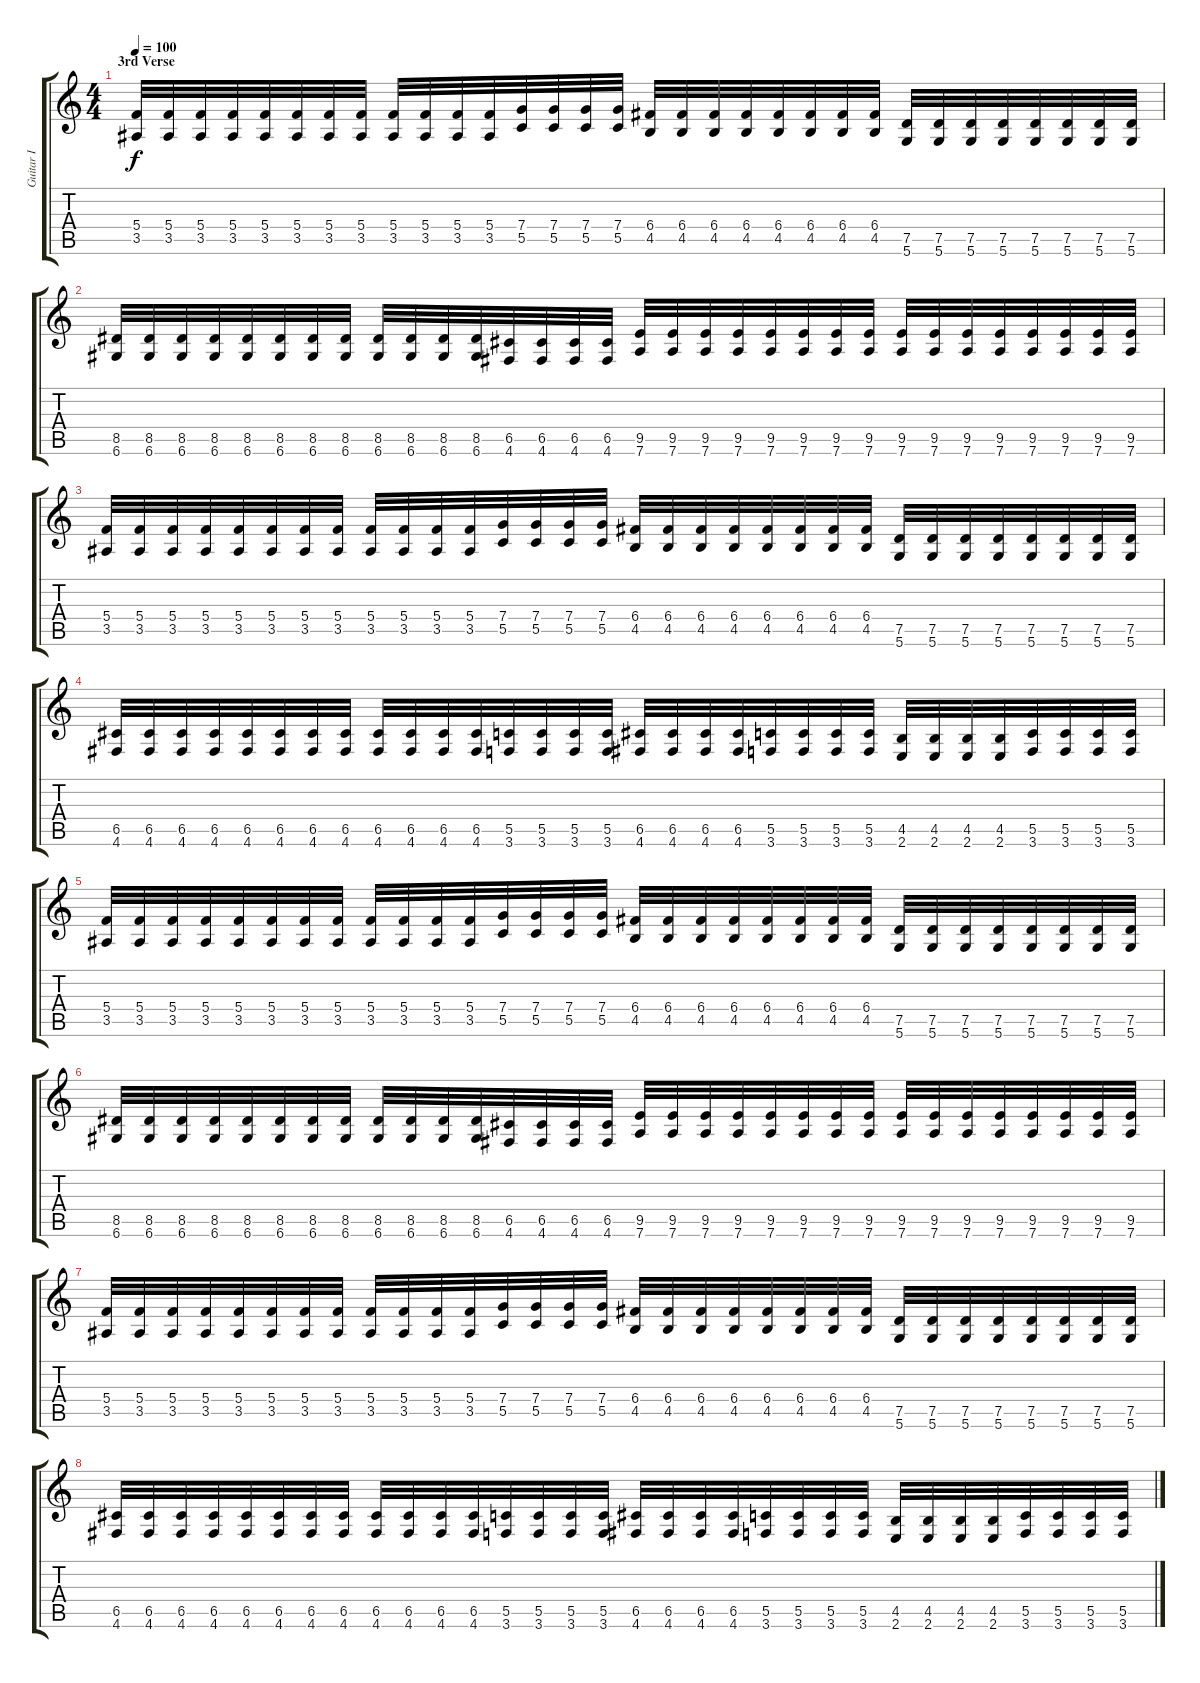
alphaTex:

\track ("Guitar I" "Guitar I") {instrument distortionguitar}
\staff {score tabs}
\tuning (D4 A3 F3 C3 G2 D2) {hide}
\ts (4 4)
\section ("" "3rd Verse")
\tempo 100
\clef g2
\ks c
(5.4 3.5).32{dy f} (5.4 3.5).32 (5.4 3.5).32 (5.4 3.5).32 (5.4 3.5).32 (5.4 3.5).32 (5.4 3.5).32 (5.4 3.5).32 (5.4 3.5).32 (5.4 3.5).32 (5.4 3.5).32 (5.4 3.5).32 (7.4 5.5).32 (7.4 5.5).32 (7.4 5.5).32 (7.4 5.5).32 (6.4 4.5).32 (6.4 4.5).32 (6.4 4.5).32 (6.4 4.5).32 (6.4 4.5).32 (6.4 4.5).32 (6.4 4.5).32 (6.4 4.5).32 (7.5 5.6).32 (7.5 5.6).32 (7.5 5.6).32 (7.5 5.6).32 (7.5 5.6).32 (7.5 5.6).32 (7.5 5.6).32 (7.5 5.6).32 |
(8.5 6.6).32 (8.5 6.6).32 (8.5 6.6).32 (8.5 6.6).32 (8.5 6.6).32 (8.5 6.6).32 (8.5 6.6).32 (8.5 6.6).32 (8.5 6.6).32 (8.5 6.6).32 (8.5 6.6).32 (8.5 6.6).32 (6.5 4.6).32 (6.5 4.6).32 (6.5 4.6).32 (6.5 4.6).32 (9.5 7.6).32 (9.5 7.6).32 (9.5 7.6).32 (9.5 7.6).32 (9.5 7.6).32 (9.5 7.6).32 (9.5 7.6).32 (9.5 7.6).32 (9.5 7.6).32 (9.5 7.6).32 (9.5 7.6).32 (9.5 7.6).32 (9.5 7.6).32 (9.5 7.6).32 (9.5 7.6).32 (9.5 7.6).32 |
(5.4 3.5).32 (5.4 3.5).32 (5.4 3.5).32 (5.4 3.5).32 (5.4 3.5).32 (5.4 3.5).32 (5.4 3.5).32 (5.4 3.5).32 (5.4 3.5).32 (5.4 3.5).32 (5.4 3.5).32 (5.4 3.5).32 (7.4 5.5).32 (7.4 5.5).32 (7.4 5.5).32 (7.4 5.5).32 (6.4 4.5).32 (6.4 4.5).32 (6.4 4.5).32 (6.4 4.5).32 (6.4 4.5).32 (6.4 4.5).32 (6.4 4.5).32 (6.4 4.5).32 (7.5 5.6).32 (7.5 5.6).32 (7.5 5.6).32 (7.5 5.6).32 (7.5 5.6).32 (7.5 5.6).32 (7.5 5.6).32 (7.5 5.6).32 |
(6.5 4.6).32 (6.5 4.6).32 (6.5 4.6).32 (6.5 4.6).32 (6.5 4.6).32 (6.5 4.6).32 (6.5 4.6).32 (6.5 4.6).32 (6.5 4.6).32 (6.5 4.6).32 (6.5 4.6).32 (6.5 4.6).32 (5.5 3.6).32 (5.5 3.6).32 (5.5 3.6).32 (5.5 3.6).32 (6.5 4.6).32 (6.5 4.6).32 (6.5 4.6).32 (6.5 4.6).32 (5.5 3.6).32 (5.5 3.6).32 (5.5 3.6).32 (5.5 3.6).32 (4.5 2.6).32 (4.5 2.6).32 (4.5 2.6).32 (4.5 2.6).32 (5.5 3.6).32 (5.5 3.6).32 (5.5 3.6).32 (5.5 3.6).32 |
(5.4 3.5).32 (5.4 3.5).32 (5.4 3.5).32 (5.4 3.5).32 (5.4 3.5).32 (5.4 3.5).32 (5.4 3.5).32 (5.4 3.5).32 (5.4 3.5).32 (5.4 3.5).32 (5.4 3.5).32 (5.4 3.5).32 (7.4 5.5).32 (7.4 5.5).32 (7.4 5.5).32 (7.4 5.5).32 (6.4 4.5).32 (6.4 4.5).32 (6.4 4.5).32 (6.4 4.5).32 (6.4 4.5).32 (6.4 4.5).32 (6.4 4.5).32 (6.4 4.5).32 (7.5 5.6).32 (7.5 5.6).32 (7.5 5.6).32 (7.5 5.6).32 (7.5 5.6).32 (7.5 5.6).32 (7.5 5.6).32 (7.5 5.6).32 |
(8.5 6.6).32 (8.5 6.6).32 (8.5 6.6).32 (8.5 6.6).32 (8.5 6.6).32 (8.5 6.6).32 (8.5 6.6).32 (8.5 6.6).32 (8.5 6.6).32 (8.5 6.6).32 (8.5 6.6).32 (8.5 6.6).32 (6.5 4.6).32 (6.5 4.6).32 (6.5 4.6).32 (6.5 4.6).32 (9.5 7.6).32 (9.5 7.6).32 (9.5 7.6).32 (9.5 7.6).32 (9.5 7.6).32 (9.5 7.6).32 (9.5 7.6).32 (9.5 7.6).32 (9.5 7.6).32 (9.5 7.6).32 (9.5 7.6).32 (9.5 7.6).32 (9.5 7.6).32 (9.5 7.6).32 (9.5 7.6).32 (9.5 7.6).32 |
(5.4 3.5).32 (5.4 3.5).32 (5.4 3.5).32 (5.4 3.5).32 (5.4 3.5).32 (5.4 3.5).32 (5.4 3.5).32 (5.4 3.5).32 (5.4 3.5).32 (5.4 3.5).32 (5.4 3.5).32 (5.4 3.5).32 (7.4 5.5).32 (7.4 5.5).32 (7.4 5.5).32 (7.4 5.5).32 (6.4 4.5).32 (6.4 4.5).32 (6.4 4.5).32 (6.4 4.5).32 (6.4 4.5).32 (6.4 4.5).32 (6.4 4.5).32 (6.4 4.5).32 (7.5 5.6).32 (7.5 5.6).32 (7.5 5.6).32 (7.5 5.6).32 (7.5 5.6).32 (7.5 5.6).32 (7.5 5.6).32 (7.5 5.6).32 |
(6.5 4.6).32 (6.5 4.6).32 (6.5 4.6).32 (6.5 4.6).32 (6.5 4.6).32 (6.5 4.6).32 (6.5 4.6).32 (6.5 4.6).32 (6.5 4.6).32 (6.5 4.6).32 (6.5 4.6).32 (6.5 4.6).32 (5.5 3.6).32 (5.5 3.6).32 (5.5 3.6).32 (5.5 3.6).32 (6.5 4.6).32 (6.5 4.6).32 (6.5 4.6).32 (6.5 4.6).32 (5.5 3.6).32 (5.5 3.6).32 (5.5 3.6).32 (5.5 3.6).32 (4.5 2.6).32 (4.5 2.6).32 (4.5 2.6).32 (4.5 2.6).32 (5.5 3.6).32 (5.5 3.6).32 (5.5 3.6).32 (5.5 3.6).32
